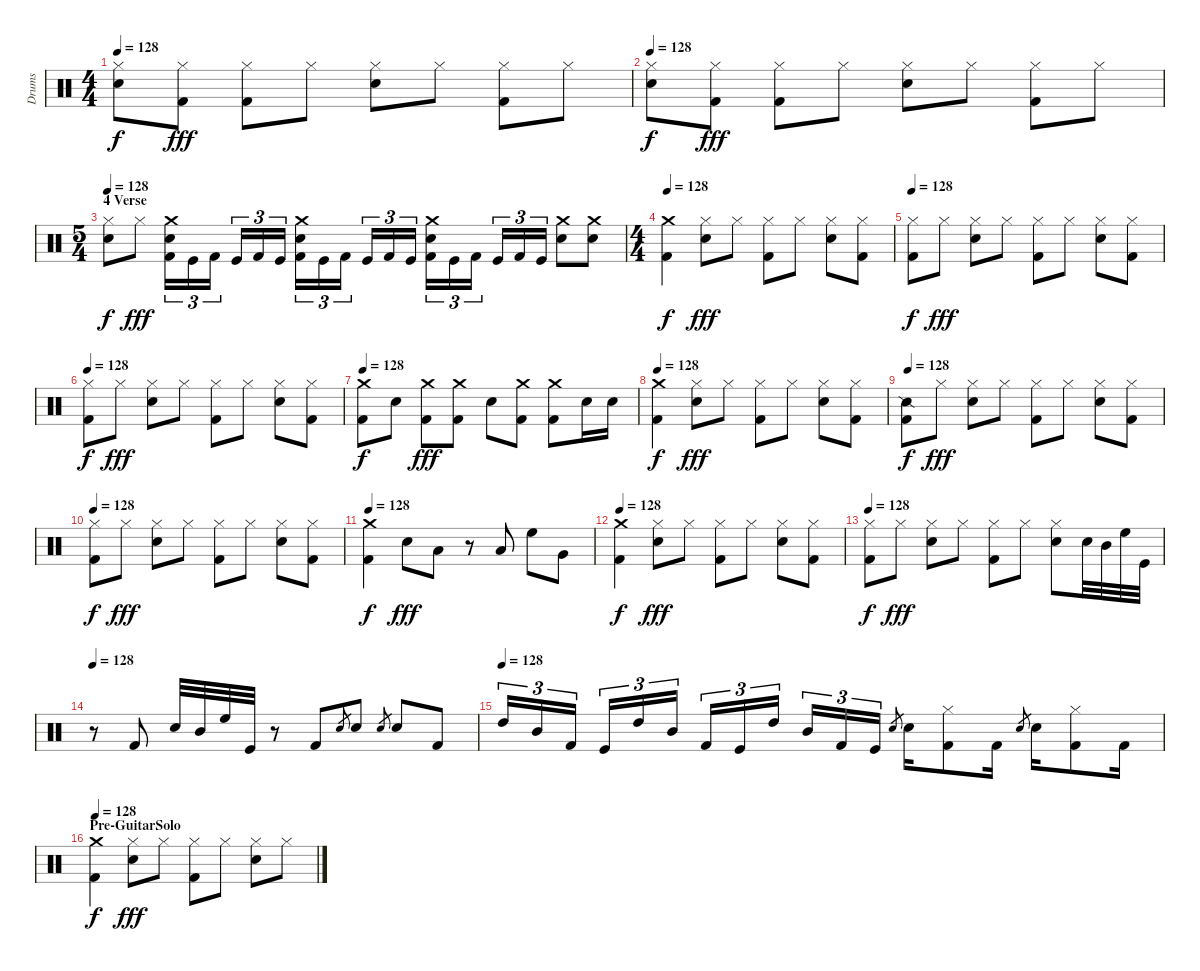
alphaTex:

\track ("Drums" "Drums") {instrument percussion}
\staff {score}
\articulation defaults
\ts (4 4)
\tempo 128
\clef neutral
\ks c
("Hi-Hat (closed)" "Snare (hit) 2").8{dy f} ("Hi-Hat (closed)" "Kick (hit) 2").8{dy fff} ("Hi-Hat (closed)" "Kick (hit) 2").8 "Hi-Hat (closed)".8 ("Snare (hit) 2" "Hi-Hat (closed)").8 "Hi-Hat (closed)".8 ("Hi-Hat (closed)" "Kick (hit) 2").8 "Hi-Hat (closed)".8 |
\tempo 128
("Hi-Hat (closed)" "Snare (hit) 2").8{dy f} ("Hi-Hat (closed)" "Kick (hit) 2").8{dy fff} ("Hi-Hat (closed)" "Kick (hit) 2").8 "Hi-Hat (closed)".8 ("Snare (hit) 2" "Hi-Hat (closed)").8 "Hi-Hat (closed)".8 ("Hi-Hat (closed)" "Kick (hit) 2").8 "Hi-Hat (closed)".8 |
\ts (5 4)
\section ("" "4 Verse")
\tempo 128
("Snare (hit) 2" "Hi-Hat (closed)").8{dy f} "Hi-Hat (closed)".8{dy fff} ("Snare (hit) 2" "Crash medium (hit)" "Kick (hit) 2").16{tu (3 2)} "Kick (hit)".16{tu (3 2)} "Kick (hit) 2".16{tu (3 2)} "Kick (hit)".16{tu (3 2)} "Kick (hit) 2".16{tu (3 2)} "Kick (hit)".16{tu (3 2)} ("Crash medium (hit)" "Snare (hit) 2" "Kick (hit) 2").16{tu (3 2)} "Kick (hit)".16{tu (3 2)} "Kick (hit) 2".16{tu (3 2)} "Kick (hit)".16{tu (3 2)} "Kick (hit) 2".16{tu (3 2)} "Kick (hit)".16{tu (3 2)} ("Crash medium (hit)" "Snare (hit) 2" "Kick (hit) 2").16{tu (3 2)} "Kick (hit)".16{tu (3 2)} "Kick (hit) 2".16{tu (3 2)} "Kick (hit)".16{tu (3 2)} "Kick (hit) 2".16{tu (3 2)} "Kick (hit)".16{tu (3 2)} ("Crash medium (hit)" "Snare (hit) 2").8 ("Crash medium (hit)" "Snare (hit) 2").8 |
\ts (4 4)
\tempo 128
("Kick (hit) 2" "Crash medium (hit)").4{dy f} ("Snare (hit) 2" "Hi-Hat (closed)").8{dy fff} "Hi-Hat (closed)".8 ("Hi-Hat (closed)" "Kick (hit) 2").8 "Hi-Hat (closed)".8 ("Snare (hit) 2" "Hi-Hat (closed)").8 ("Kick (hit) 2" "Hi-Hat (closed)").8 |
\tempo 128
("Hi-Hat (closed)" "Kick (hit) 2").8{dy f} "Hi-Hat (closed)".8{dy fff} ("Snare (hit) 2" "Hi-Hat (closed)").8 "Hi-Hat (closed)".8 ("Hi-Hat (closed)" "Kick (hit) 2").8 "Hi-Hat (closed)".8 ("Snare (hit) 2" "Hi-Hat (closed)").8 ("Kick (hit) 2" "Hi-Hat (closed)").8 |
\tempo 128
("Hi-Hat (closed)" "Kick (hit) 2").8{dy f} "Hi-Hat (closed)".8{dy fff} ("Snare (hit) 2" "Hi-Hat (closed)").8 "Hi-Hat (closed)".8 ("Hi-Hat (closed)" "Kick (hit) 2").8 "Hi-Hat (closed)".8 ("Snare (hit) 2" "Hi-Hat (closed)").8 ("Kick (hit) 2" "Hi-Hat (closed)").8 |
\tempo 128
("Crash medium (hit)" "Kick (hit) 2").8{dy f} "Snare (hit) 2".8 ("Kick (hit) 2" "Crash medium (hit)").8{dy fff} ("Kick (hit) 2" "Crash medium (hit)").8 "Snare (hit) 2".8 ("Crash medium (hit)" "Kick (hit) 2").8 ("Crash medium (hit)" "Kick (hit) 2").8 "Snare (hit) 2".16 "Snare (hit) 2".16 |
\tempo 128
("Kick (hit) 2" "Crash medium (hit)").4{dy f} ("Snare (hit) 2" "Hi-Hat (closed)").8{dy fff} "Hi-Hat (closed)".8 ("Hi-Hat (closed)" "Kick (hit) 2").8 "Hi-Hat (closed)".8 ("Snare (hit) 2" "Hi-Hat (closed)").8 ("Kick (hit) 2" "Hi-Hat (closed)").8 |
\tempo 128
("Snare (side stick) 2" "Kick (hit) 2").8{dy f} "Hi-Hat (closed)".8{dy fff} ("Snare (hit) 2" "Hi-Hat (closed)").8 "Hi-Hat (closed)".8 ("Hi-Hat (closed)" "Kick (hit) 2").8 "Hi-Hat (closed)".8 ("Snare (hit) 2" "Hi-Hat (closed)").8 ("Kick (hit) 2" "Hi-Hat (closed)").8 |
\tempo 128
("Hi-Hat (closed)" "Kick (hit) 2").8{dy f} "Hi-Hat (closed)".8{dy fff} ("Snare (hit) 2" "Hi-Hat (closed)").8 "Hi-Hat (closed)".8 ("Hi-Hat (closed)" "Kick (hit) 2").8 "Hi-Hat (closed)".8 ("Snare (hit) 2" "Hi-Hat (closed)").8 ("Kick (hit) 2" "Hi-Hat (closed)").8 |
\tempo 128
("Kick (hit) 2" "Crash medium (hit)").4{dy f} "Snare (hit) 2".8{dy fff} "Low Tom (hit)".8 r.8 "Low Tom (hit)".8 "High Floor Tom (hit)".8 "Very Low Tom (hit)".8 |
\tempo 128
("Kick (hit) 2" "Crash medium (hit)").4{dy f} ("Snare (hit) 2" "Hi-Hat (closed)").8{dy fff} "Hi-Hat (closed)".8 ("Hi-Hat (closed)" "Kick (hit) 2").8 "Hi-Hat (closed)".8 ("Snare (hit) 2" "Hi-Hat (closed)").8 ("Kick (hit) 2" "Hi-Hat (closed)").8 |
\tempo 128
("Hi-Hat (closed)" "Kick (hit) 2").8{dy f} "Hi-Hat (closed)".8{dy fff} ("Snare (hit) 2" "Hi-Hat (closed)").8 "Hi-Hat (closed)".8 ("Hi-Hat (closed)" "Kick (hit) 2").8 "Hi-Hat (closed)".8 ("Snare (hit) 2" "Hi-Hat (closed)").8 "Snare (hit) 2".32 "Mid Tom (hit)".32 "High Floor Tom (hit)".32 "Kick (hit)".32 |
\tempo 128
r.8 "Kick (hit) 2".8 "Snare (hit) 2".32 "Mid Tom (hit)".32 "High Floor Tom (hit)".32 "Kick (hit)".32 r.8 "Kick (hit) 2".8 "Snare (hit) 2".8{gr} "Snare (hit) 2".8 "Snare (hit) 2".8{gr} "Snare (hit) 2".8 "Kick (hit) 2".8 |
\tempo (128)
"High Tom (hit)".16{tu (3 2)} "Mid Tom (hit)".16{tu (3 2)} "Kick (hit) 2".16{tu (3 2)} "Kick (hit)".16{tu (3 2)} "High Tom (hit)".16{tu (3 2)} "Mid Tom (hit)".16{tu (3 2)} "Kick (hit) 2".16{tu (3 2)} "Kick (hit)".16{tu (3 2)} "High Tom (hit)".16{tu (3 2)} "Mid Tom (hit)".16{tu (3 2)} "Kick (hit) 2".16{tu (3 2)} "Kick (hit)".16{tu (3 2)} "Snare (hit) 2".8{gr} "Snare (hit) 2".16 ("Hi-Hat (closed)" "Kick (hit) 2").8 "Kick (hit) 2".16 "Snare (hit) 2".8{gr} "Snare (hit) 2".16 ("Hi-Hat (closed)" "Kick (hit) 2").8 "Kick (hit) 2".16 |
\section ("" "Pre-GuitarSolo")
\tempo 128
("Kick (hit) 2" "Crash medium (hit)").4{dy f} ("Hi-Hat (closed)" "Snare (hit) 2").8{dy fff} "Hi-Hat (closed)".8 ("Hi-Hat (closed)" "Kick (hit) 2").8 "Hi-Hat (closed)".8 ("Snare (hit) 2" "Hi-Hat (closed)").8 "Hi-Hat (closed)".8
